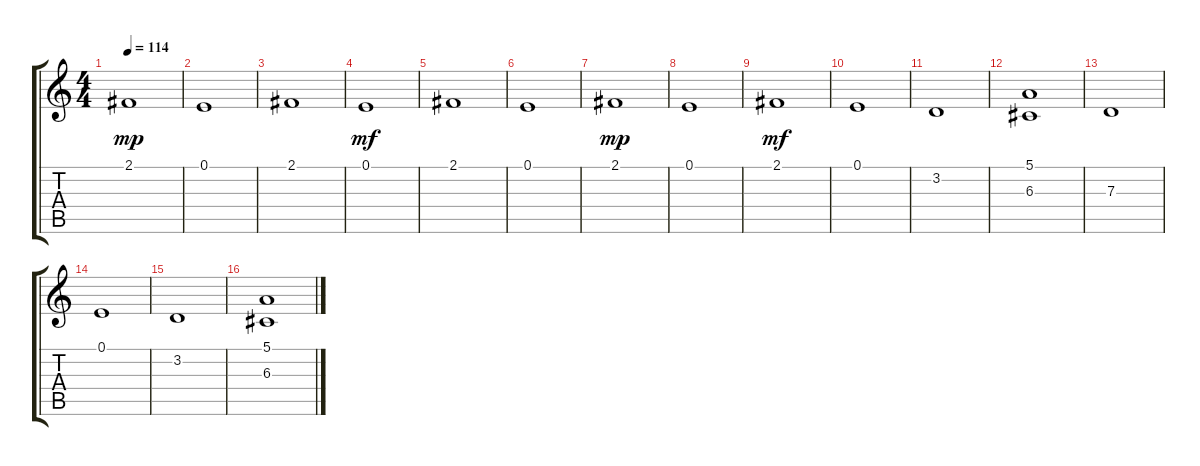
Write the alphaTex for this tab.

\track "" {instrument pad8sweep}
\staff {score tabs}
\tuning (E4 B3 G3 D3 A2 E2) {hide}
\ts (4 4)
\tempo 114
\clef g2
\ks c
2.1.1{dy mp} |
0.1.1 |
2.1.1 |
0.1.1{dy mf} |
2.1.1 |
0.1.1 |
2.1.1{dy mp} |
0.1.1 |
2.1.1{dy mf} |
0.1.1 |
3.2.1 |
(5.1 6.3).1 |
7.3.1 |
0.1.1 |
3.2.1 |
(5.1 6.3).1
